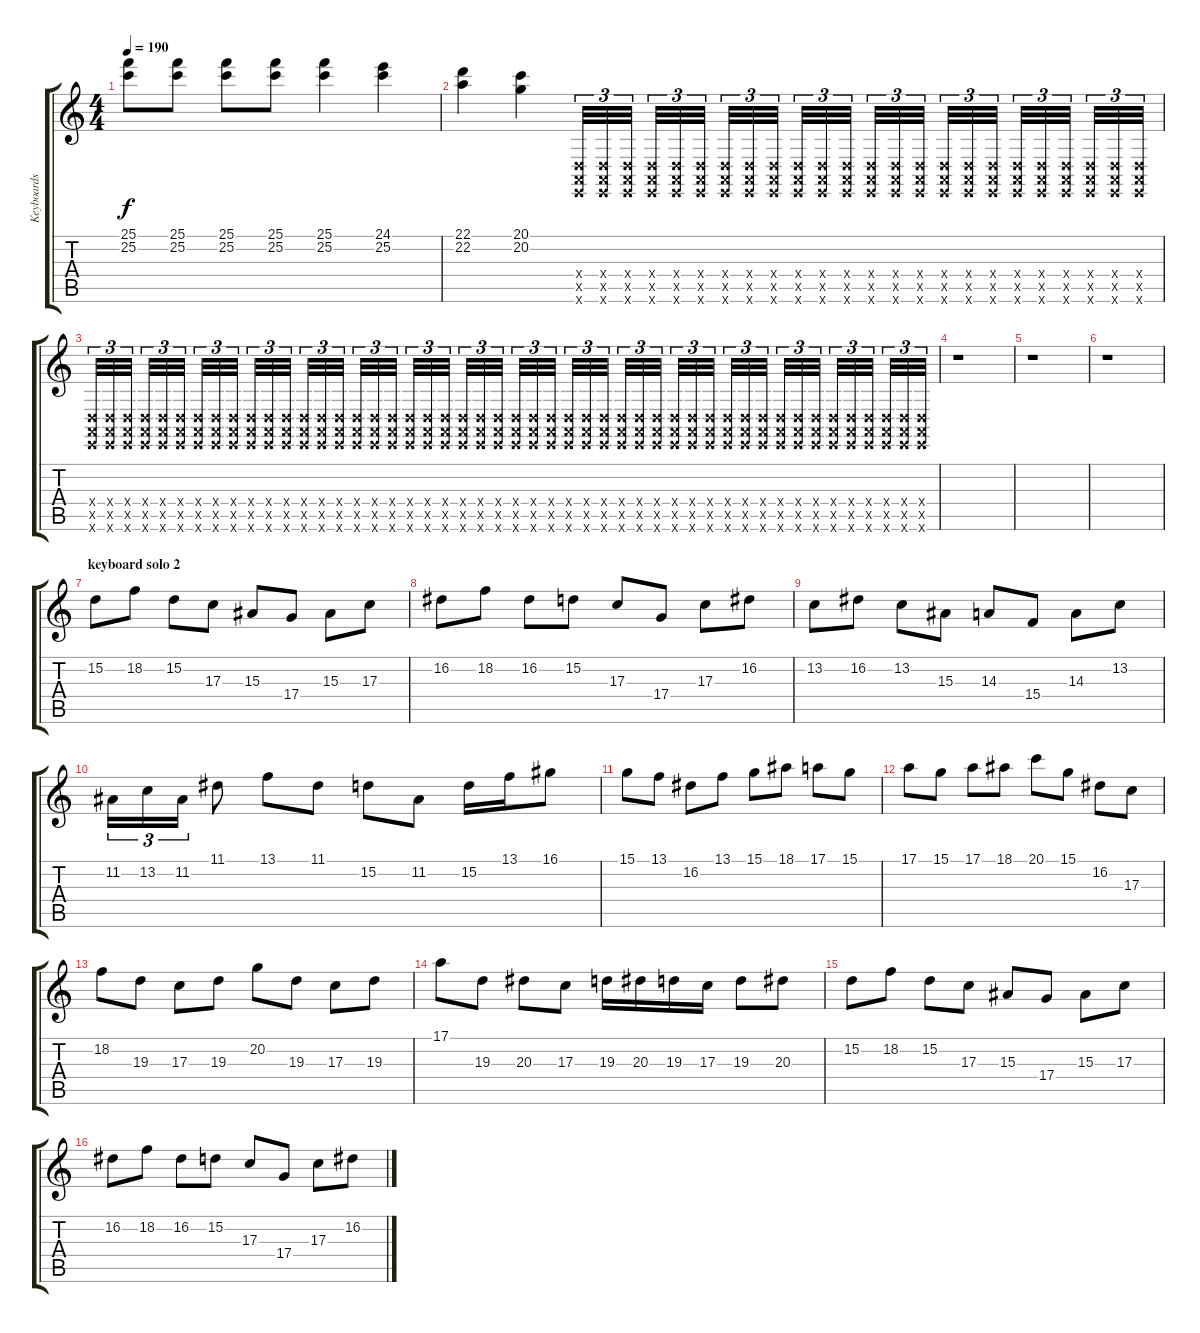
\track ("Keyboards and Synths (Lord)" "Keyboards ") {instrument drawbarorgan}
\staff {score tabs}
\tuning (E4 B3 G3 D3 A2 E2) {hide}
\ts (4 4)
\tempo 190
\clef g2
\ks c
(25.1 25.2).8{dy f} (25.1 25.2).8 (25.1 25.2).8 (25.1 25.2).8 (25.1 25.2).4 (24.1 25.2).4 |
(22.1 22.2).4 (20.1 20.2).4 (0.4{x} 0.5{x} 0.6{x}).32{tu (3 2)} (0.4{x} 0.5{x} 0.6{x}).32{tu (3 2)} (0.4{x} 0.5{x} 0.6{x}).32{tu (3 2)} (0.4{x} 0.5{x} 0.6{x}).32{tu (3 2)} (0.4{x} 0.5{x} 0.6{x}).32{tu (3 2)} (0.4{x} 0.5{x} 0.6{x}).32{tu (3 2)} (0.4{x} 0.5{x} 0.6{x}).32{tu (3 2)} (0.4{x} 0.5{x} 0.6{x}).32{tu (3 2)} (0.4{x} 0.5{x} 0.6{x}).32{tu (3 2)} (0.4{x} 0.5{x} 0.6{x}).32{tu (3 2)} (0.4{x} 0.5{x} 0.6{x}).32{tu (3 2)} (0.4{x} 0.5{x} 0.6{x}).32{tu (3 2)} (0.4{x} 0.5{x} 0.6{x}).32{tu (3 2)} (0.4{x} 0.5{x} 0.6{x}).32{tu (3 2)} (0.4{x} 0.5{x} 0.6{x}).32{tu (3 2)} (0.4{x} 0.5{x} 0.6{x}).32{tu (3 2)} (0.4{x} 0.5{x} 0.6{x}).32{tu (3 2)} (0.4{x} 0.5{x} 0.6{x}).32{tu (3 2)} (0.4{x} 0.5{x} 0.6{x}).32{tu (3 2)} (0.4{x} 0.5{x} 0.6{x}).32{tu (3 2)} (0.4{x} 0.5{x} 0.6{x}).32{tu (3 2)} (0.4{x} 0.5{x} 0.6{x}).32{tu (3 2)} (0.4{x} 0.5{x} 0.6{x}).32{tu (3 2)} (0.4{x} 0.5{x} 0.6{x}).32{tu (3 2)} |
(0.4{x} 0.5{x} 0.6{x}).32{tu (3 2)} (0.4{x} 0.5{x} 0.6{x}).32{tu (3 2)} (0.4{x} 0.5{x} 0.6{x}).32{tu (3 2)} (0.4{x} 0.5{x} 0.6{x}).32{tu (3 2)} (0.4{x} 0.5{x} 0.6{x}).32{tu (3 2)} (0.4{x} 0.5{x} 0.6{x}).32{tu (3 2)} (0.4{x} 0.5{x} 0.6{x}).32{tu (3 2)} (0.4{x} 0.5{x} 0.6{x}).32{tu (3 2)} (0.4{x} 0.5{x} 0.6{x}).32{tu (3 2)} (0.4{x} 0.5{x} 0.6{x}).32{tu (3 2)} (0.4{x} 0.5{x} 0.6{x}).32{tu (3 2)} (0.4{x} 0.5{x} 0.6{x}).32{tu (3 2)} (0.4{x} 0.5{x} 0.6{x}).32{tu (3 2)} (0.4{x} 0.5{x} 0.6{x}).32{tu (3 2)} (0.4{x} 0.5{x} 0.6{x}).32{tu (3 2)} (0.4{x} 0.5{x} 0.6{x}).32{tu (3 2)} (0.4{x} 0.5{x} 0.6{x}).32{tu (3 2)} (0.4{x} 0.5{x} 0.6{x}).32{tu (3 2)} (0.4{x} 0.5{x} 0.6{x}).32{tu (3 2)} (0.4{x} 0.5{x} 0.6{x}).32{tu (3 2)} (0.4{x} 0.5{x} 0.6{x}).32{tu (3 2)} (0.4{x} 0.5{x} 0.6{x}).32{tu (3 2)} (0.4{x} 0.5{x} 0.6{x}).32{tu (3 2)} (0.4{x} 0.5{x} 0.6{x}).32{tu (3 2)} (0.4{x} 0.5{x} 0.6{x}).32{tu (3 2)} (0.4{x} 0.5{x} 0.6{x}).32{tu (3 2)} (0.4{x} 0.5{x} 0.6{x}).32{tu (3 2)} (0.4{x} 0.5{x} 0.6{x}).32{tu (3 2)} (0.4{x} 0.5{x} 0.6{x}).32{tu (3 2)} (0.4{x} 0.5{x} 0.6{x}).32{tu (3 2)} (0.4{x} 0.5{x} 0.6{x}).32{tu (3 2)} (0.4{x} 0.5{x} 0.6{x}).32{tu (3 2)} (0.4{x} 0.5{x} 0.6{x}).32{tu (3 2)} (0.4{x} 0.5{x} 0.6{x}).32{tu (3 2)} (0.4{x} 0.5{x} 0.6{x}).32{tu (3 2)} (0.4{x} 0.5{x} 0.6{x}).32{tu (3 2)} (0.4{x} 0.5{x} 0.6{x}).32{tu (3 2)} (0.4{x} 0.5{x} 0.6{x}).32{tu (3 2)} (0.4{x} 0.5{x} 0.6{x}).32{tu (3 2)} (0.4{x} 0.5{x} 0.6{x}).32{tu (3 2)} (0.4{x} 0.5{x} 0.6{x}).32{tu (3 2)} (0.4{x} 0.5{x} 0.6{x}).32{tu (3 2)} (0.4{x} 0.5{x} 0.6{x}).32{tu (3 2)} (0.4{x} 0.5{x} 0.6{x}).32{tu (3 2)} (0.4{x} 0.5{x} 0.6{x}).32{tu (3 2)} (0.4{x} 0.5{x} 0.6{x}).32{tu (3 2)} (0.4{x} 0.5{x} 0.6{x}).32{tu (3 2)} (0.4{x} 0.5{x} 0.6{x}).32{tu (3 2)} |
r.1 |
r.1 |
r.1 |
\section ("" "keyboard solo 2")
15.2.8{volume 16 instrument drawbarorgan} 18.2.8 15.2.8 17.3.8 15.3.8 17.4.8 15.3.8 17.3.8 |
16.2.8 18.2.8 16.2.8 15.2.8 17.3.8 17.4.8 17.3.8 16.2.8 |
13.2.8 16.2.8 13.2.8 15.3.8 14.3.8 15.4.8 14.3.8 13.2.8 |
11.2.16{tu (3 2)} 13.2.16{tu (3 2)} 11.2.16{tu (3 2)} 11.1.8 13.1.8 11.1.8 15.2.8 11.2.8 15.2.16 13.1.16 16.1.8 |
15.1.8 13.1.8 16.2.8 13.1.8 15.1.8 18.1.8 17.1.8 15.1.8 |
17.1.8 15.1.8 17.1.8 18.1.8 20.1.8 15.1.8 16.2.8 17.3.8 |
18.2.8 19.3.8 17.3.8 19.3.8 20.2.8 19.3.8 17.3.8 19.3.8 |
17.1.8 19.3.8 20.3.8 17.3.8 19.3.16 20.3.16 19.3.16 17.3.16 19.3.8 20.3.8 |
15.2.8 18.2.8 15.2.8 17.3.8 15.3.8 17.4.8 15.3.8 17.3.8 |
16.2.8 18.2.8 16.2.8 15.2.8 17.3.8 17.4.8 17.3.8 16.2.8
